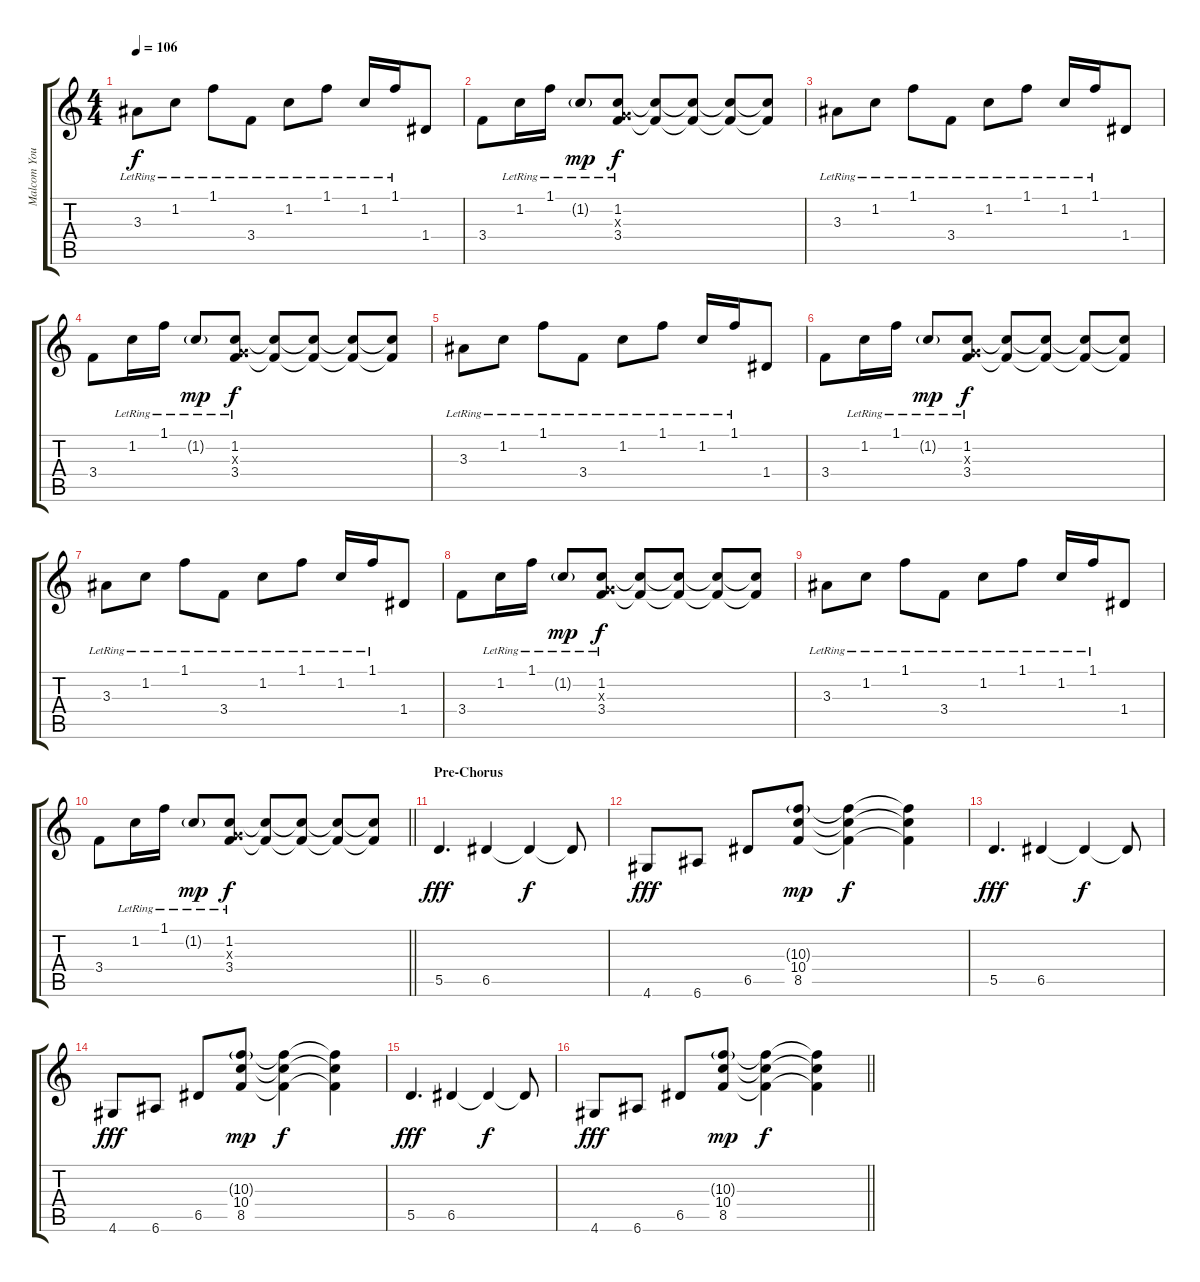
\track ("Malcom Young Clean" "Malcom You") {instrument electricguitarclean}
\staff {score tabs}
\tuning (E4 B3 G3 D3 A2 E2) {hide}
\ts (4 4)
\tempo 106
\clef g2
\ks c
3.3{lr}.8{dy f} 1.2{lr}.8 1.1{lr}.8 3.4{lr}.8 1.2{lr}.8 1.1{lr}.8 1.2{lr}.16 1.1{lr}.16 1.4.8 |
3.4.8 1.2{lr}.16 1.1{lr}.16 1.2{g lr}.8{dy mp} (1.2{lr} 0.3{x} 3.4).8{dy f} (1.2{t} 3.4{t}).8 (1.2{t} 3.4{t}).8 (1.2{t} 3.4{t}).8 (1.2{t} 3.4{t}).8 |
3.3{lr}.8 1.2{lr}.8 1.1{lr}.8 3.4{lr}.8 1.2{lr}.8 1.1{lr}.8 1.2{lr}.16 1.1{lr}.16 1.4.8 |
3.4.8 1.2{lr}.16 1.1{lr}.16 1.2{g lr}.8{dy mp} (1.2{lr} 0.3{x} 3.4).8{dy f} (1.2{t} 3.4{t}).8 (1.2{t} 3.4{t}).8 (1.2{t} 3.4{t}).8 (1.2{t} 3.4{t}).8 |
3.3{lr}.8 1.2{lr}.8 1.1{lr}.8 3.4{lr}.8 1.2{lr}.8 1.1{lr}.8 1.2{lr}.16 1.1{lr}.16 1.4.8 |
3.4.8 1.2{lr}.16 1.1{lr}.16 1.2{g lr}.8{dy mp} (1.2{lr} 0.3{x} 3.4).8{dy f} (1.2{t} 3.4{t}).8 (1.2{t} 3.4{t}).8 (1.2{t} 3.4{t}).8 (1.2{t} 3.4{t}).8 |
3.3{lr}.8 1.2{lr}.8 1.1{lr}.8 3.4{lr}.8 1.2{lr}.8 1.1{lr}.8 1.2{lr}.16 1.1{lr}.16 1.4.8 |
3.4.8 1.2{lr}.16 1.1{lr}.16 1.2{g lr}.8{dy mp} (1.2{lr} 0.3{x} 3.4).8{dy f} (1.2{t} 3.4{t}).8 (1.2{t} 3.4{t}).8 (1.2{t} 3.4{t}).8 (1.2{t} 3.4{t}).8 |
3.3{lr}.8 1.2{lr}.8 1.1{lr}.8 3.4{lr}.8 1.2{lr}.8 1.1{lr}.8 1.2{lr}.16 1.1{lr}.16 1.4.8 |
\barLineRight lightlight
3.4.8 1.2{lr}.16 1.1{lr}.16 1.2{g lr}.8{dy mp} (1.2{lr} 0.3{x} 3.4).8{dy f} (1.2{t} 3.4{t}).8 (1.2{t} 3.4{t}).8 (1.2{t} 3.4{t}).8 (1.2{t} 3.4{t}).8 |
\section ("" "Pre-Chorus")
5.5.4{d dy fff} 6.5.4 6.5{t}.4{dy f} 6.5{t}.8 |
4.6.8{dy fff} 6.6.8 6.5.8 (10.3{g} 10.4 8.5).8{dy mp} (10.3{t} 10.4{t} 8.5{t}).4{dy f} (10.3{t} 10.4{t} 8.5{t}).4 |
5.5.4{d dy fff} 6.5.4 6.5{t}.4{dy f} 6.5{t}.8 |
4.6.8{dy fff} 6.6.8 6.5.8 (10.3{g} 10.4 8.5).8{dy mp} (10.3{t} 10.4{t} 8.5{t}).4{dy f} (10.3{t} 10.4{t} 8.5{t}).4 |
5.5.4{d dy fff} 6.5.4 6.5{t}.4{dy f} 6.5{t}.8 |
\barLineRight lightlight
4.6.8{dy fff} 6.6.8 6.5.8 (10.3{g} 10.4 8.5).8{dy mp} (10.3{t} 10.4{t} 8.5{t}).4{dy f} (10.3{t} 10.4{t} 8.5{t}).4
